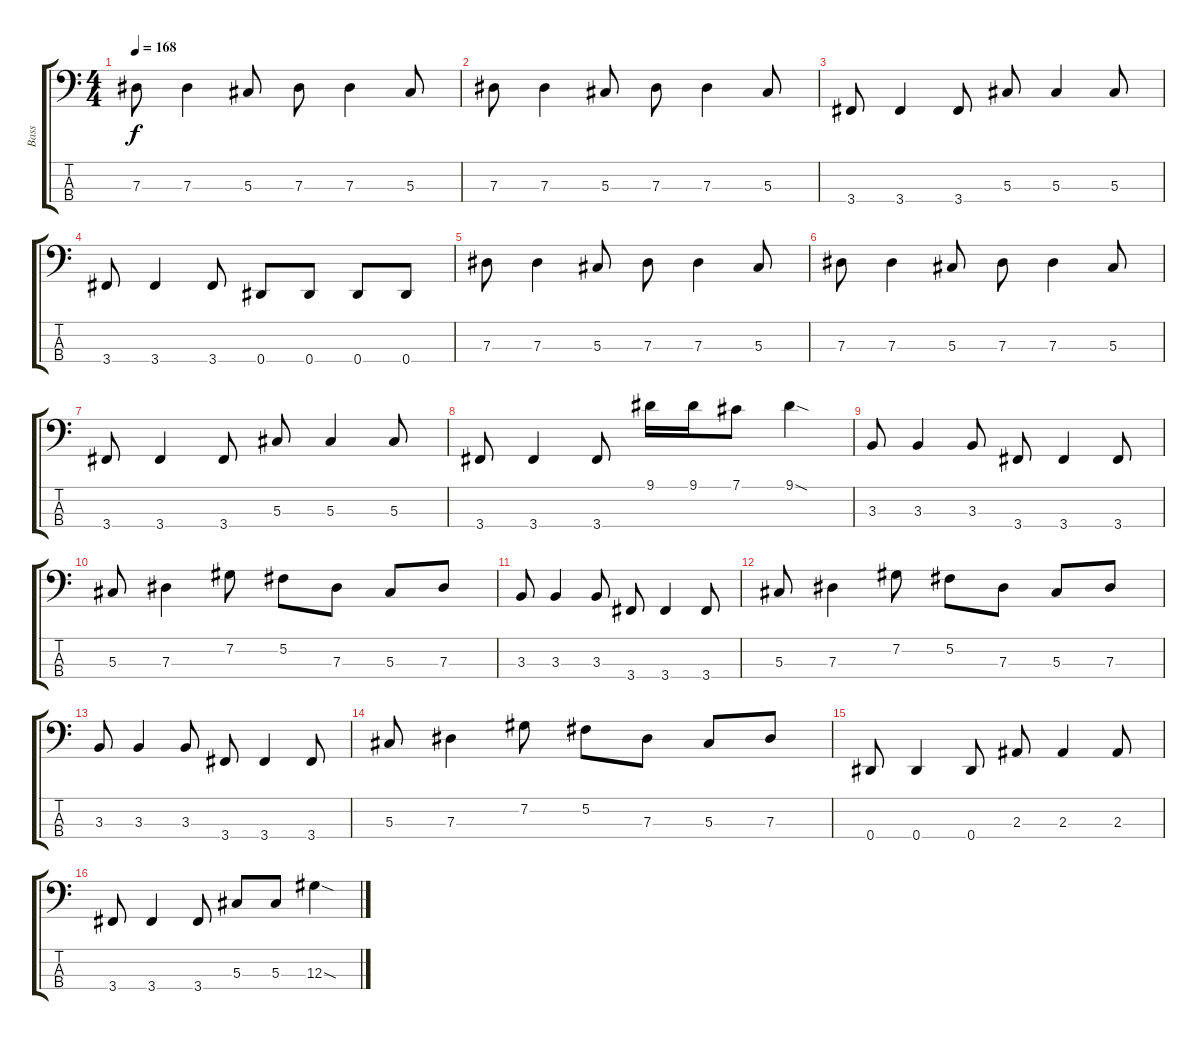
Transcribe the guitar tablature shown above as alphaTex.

\track ("Bass" "Bass") {instrument electricbasspick}
\staff {score tabs}
\tuning (Gb2 Db2 Ab1 Eb1) {hide}
\ts (4 4)
\tempo 168
\clef f4
\ks c
7.3.8{dy f} 7.3.4 5.3.8 7.3.8 7.3.4 5.3.8 |
7.3.8 7.3.4 5.3.8 7.3.8 7.3.4 5.3.8 |
3.4.8 3.4.4 3.4.8 5.3.8 5.3.4 5.3.8 |
3.4.8 3.4.4 3.4.8 0.4.8 0.4.8 0.4.8 0.4.8 |
7.3.8 7.3.4 5.3.8 7.3.8 7.3.4 5.3.8 |
7.3.8 7.3.4 5.3.8 7.3.8 7.3.4 5.3.8 |
3.4.8 3.4.4 3.4.8 5.3.8 5.3.4 5.3.8 |
3.4.8 3.4.4 3.4.8 9.1.16 9.1.16 7.1.8 9.1{sod}.4 |
3.3.8 3.3.4 3.3.8 3.4.8 3.4.4 3.4.8 |
5.3.8 7.3.4 7.2.8 5.2.8 7.3.8 5.3.8 7.3.8 |
3.3.8 3.3.4 3.3.8 3.4.8 3.4.4 3.4.8 |
5.3.8 7.3.4 7.2.8 5.2.8 7.3.8 5.3.8 7.3.8 |
3.3.8 3.3.4 3.3.8 3.4.8 3.4.4 3.4.8 |
5.3.8 7.3.4 7.2.8 5.2.8 7.3.8 5.3.8 7.3.8 |
0.4.8 0.4.4 0.4.8 2.3.8 2.3.4 2.3.8 |
3.4.8 3.4.4 3.4.8 5.3.8 5.3.8 12.3{sod}.4
